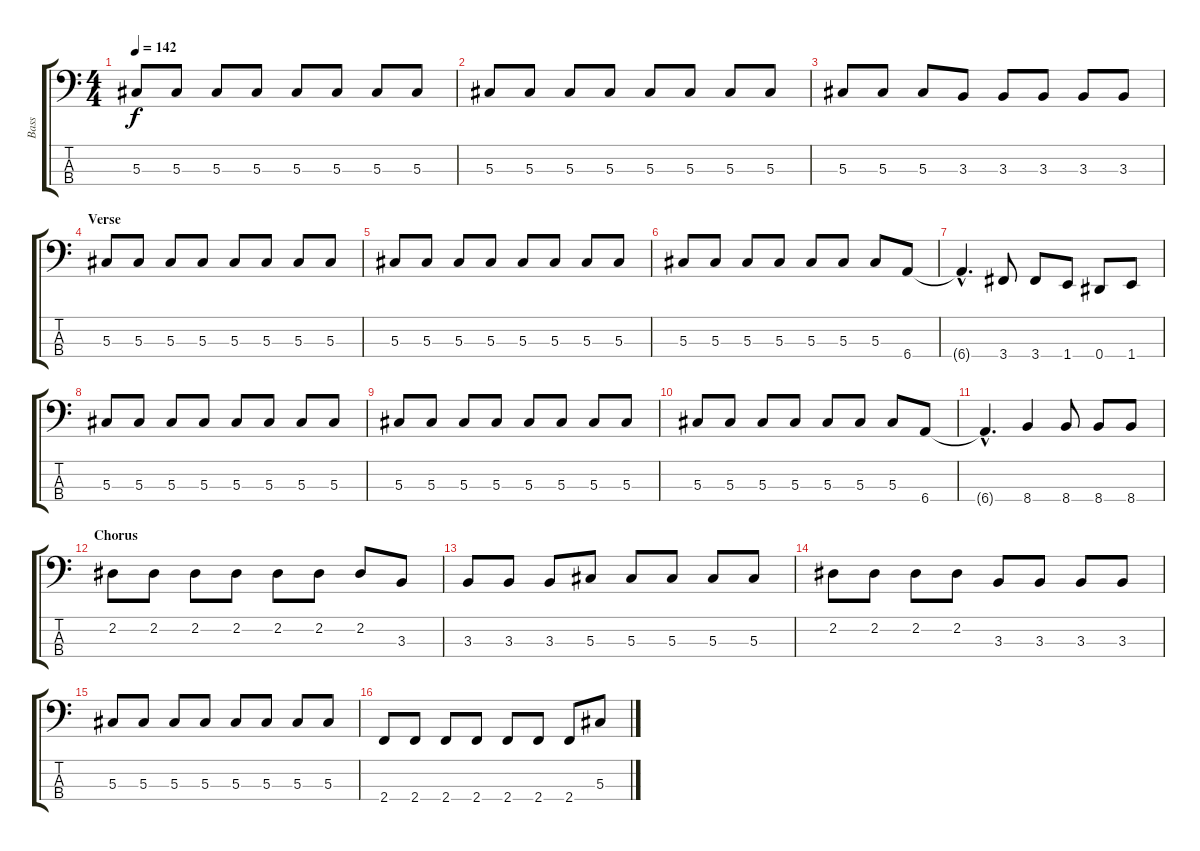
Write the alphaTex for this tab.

\track ("Bass" "Bass") {instrument electricbassfinger}
\staff {score tabs}
\tuning (Gb2 Db2 Ab1 Eb1) {hide}
\ts (4 4)
\tempo 142
\clef f4
\ks c
5.3.8{dy f} 5.3.8 5.3.8 5.3.8 5.3.8 5.3.8 5.3.8 5.3.8 |
5.3.8 5.3.8 5.3.8 5.3.8 5.3.8 5.3.8 5.3.8 5.3.8 |
5.3.8 5.3.8 5.3.8 3.3.8 3.3.8 3.3.8 3.3.8 3.3.8 |
\section ("" "Verse")
5.3.8 5.3.8 5.3.8 5.3.8 5.3.8 5.3.8 5.3.8 5.3.8 |
5.3.8 5.3.8 5.3.8 5.3.8 5.3.8 5.3.8 5.3.8 5.3.8 |
5.3.8 5.3.8 5.3.8 5.3.8 5.3.8 5.3.8 5.3.8 6.4.8 |
6.4{hac t}.4{d} 3.4.8 3.4.8 1.4.8 0.4.8 1.4.8 |
5.3.8 5.3.8 5.3.8 5.3.8 5.3.8 5.3.8 5.3.8 5.3.8 |
5.3.8 5.3.8 5.3.8 5.3.8 5.3.8 5.3.8 5.3.8 5.3.8 |
5.3.8 5.3.8 5.3.8 5.3.8 5.3.8 5.3.8 5.3.8 6.4.8 |
6.4{hac t}.4{d} 8.4.4 8.4.8 8.4.8 8.4.8 |
\section ("" "Chorus")
2.2.8 2.2.8 2.2.8 2.2.8 2.2.8 2.2.8 2.2.8 3.3.8 |
3.3.8 3.3.8 3.3.8 5.3.8 5.3.8 5.3.8 5.3.8 5.3.8 |
2.2.8 2.2.8 2.2.8 2.2.8 3.3.8 3.3.8 3.3.8 3.3.8 |
5.3.8 5.3.8 5.3.8 5.3.8 5.3.8 5.3.8 5.3.8 5.3.8 |
2.4.8 2.4.8 2.4.8 2.4.8 2.4.8 2.4.8 2.4.8 5.3.8
